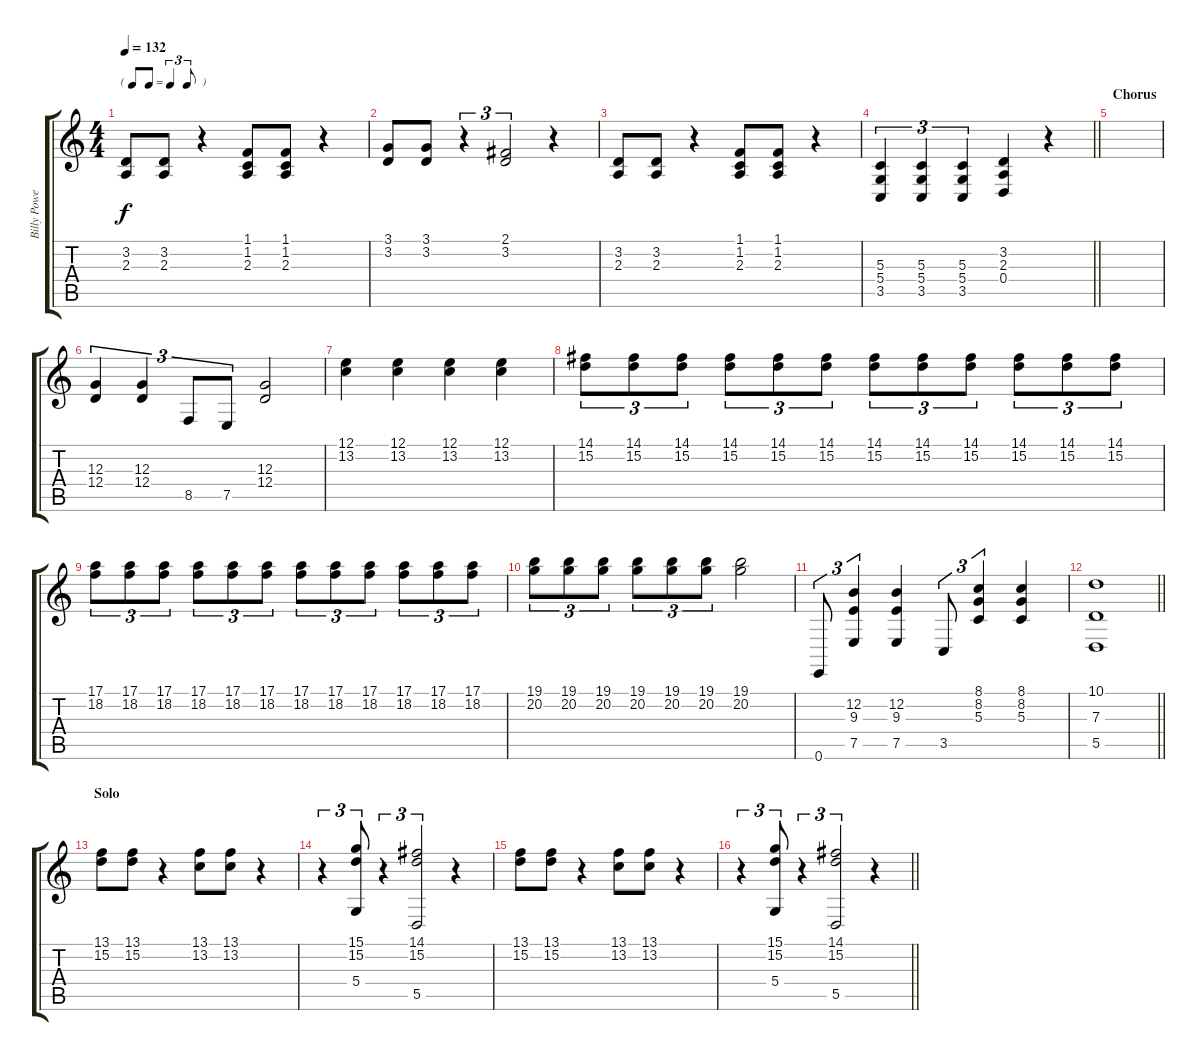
\track ("Billy Powell (Piano RH)" "Billy Powe") {instrument acousticgrandpiano}
\staff {score tabs}
\tuning (E4 B3 G3 D3 A2 E2) {hide}
\ts (4 4)
\tf triplet8th
\tempo 132
\clef g2
\ks c
(3.2 2.3).8{dy f} (3.2 2.3).8 r.4 (1.1 1.2 2.3).8 (1.1 1.2 2.3).8 r.4 |
(3.1 3.2).8 (3.1 3.2).8 r.4{tu (3 2)} (2.1 3.2).2{tu (3 2)} r.4 |
(3.2 2.3).8 (3.2 2.3).8 r.4 (1.1 1.2 2.3).8 (1.1 1.2 2.3).8 r.4 |
\barLineRight lightlight
(5.3 5.4 3.5).4{tu (3 2)} (5.3 5.4 3.5).4{tu (3 2)} (5.3 5.4 3.5).4{tu (3 2)} (3.2 2.3 0.4).4 r.4 |
\section ("" "Chorus")
|
(12.3 12.4).4{tu (3 2)} (12.3 12.4).4{tu (3 2)} 8.5.8{tu (3 2)} 7.5.8{tu (3 2)} (12.3 12.4).2 |
(12.1 13.2).4 (12.1 13.2).4 (12.1 13.2).4 (12.1 13.2).4 |
(14.1 15.2).8{tu (3 2)} (14.1 15.2).8{tu (3 2)} (14.1 15.2).8{tu (3 2)} (14.1 15.2).8{tu (3 2)} (14.1 15.2).8{tu (3 2)} (14.1 15.2).8{tu (3 2)} (14.1 15.2).8{tu (3 2)} (14.1 15.2).8{tu (3 2)} (14.1 15.2).8{tu (3 2)} (14.1 15.2).8{tu (3 2)} (14.1 15.2).8{tu (3 2)} (14.1 15.2).8{tu (3 2)} |
(17.1 18.2).8{tu (3 2)} (17.1 18.2).8{tu (3 2)} (17.1 18.2).8{tu (3 2)} (17.1 18.2).8{tu (3 2)} (17.1 18.2).8{tu (3 2)} (17.1 18.2).8{tu (3 2)} (17.1 18.2).8{tu (3 2)} (17.1 18.2).8{tu (3 2)} (17.1 18.2).8{tu (3 2)} (17.1 18.2).8{tu (3 2)} (17.1 18.2).8{tu (3 2)} (17.1 18.2).8{tu (3 2)} |
(19.1 20.2).8{tu (3 2)} (19.1 20.2).8{tu (3 2)} (19.1 20.2).8{tu (3 2)} (19.1 20.2).8{tu (3 2)} (19.1 20.2).8{tu (3 2)} (19.1 20.2).8{tu (3 2)} (19.1 20.2).2 |
0.6.8{tu (3 2)} (12.2 9.3 7.5).4{tu (3 2)} (12.2 9.3 7.5).4 3.5.8{tu (3 2)} (8.1 8.2 5.3).4{tu (3 2)} (8.1 8.2 5.3).4 |
\barLineRight lightlight
(10.1 7.3 5.5).1 |
\section ("" "Solo")
(13.1 15.2).8 (13.1 15.2).8 r.4 (13.1 13.2).8 (13.1 13.2).8 r.4 |
r.4{tu (3 2)} (15.1 15.2 5.4).8{tu (3 2)} r.4{tu (3 2)} (14.1 15.2 5.5).2{tu (3 2)} r.4 |
(13.1 15.2).8 (13.1 15.2).8 r.4 (13.1 13.2).8 (13.1 13.2).8 r.4 |
\barLineRight lightlight
r.4{tu (3 2)} (15.1 15.2 5.4).8{tu (3 2)} r.4{tu (3 2)} (14.1 15.2 5.5).2{tu (3 2)} r.4
